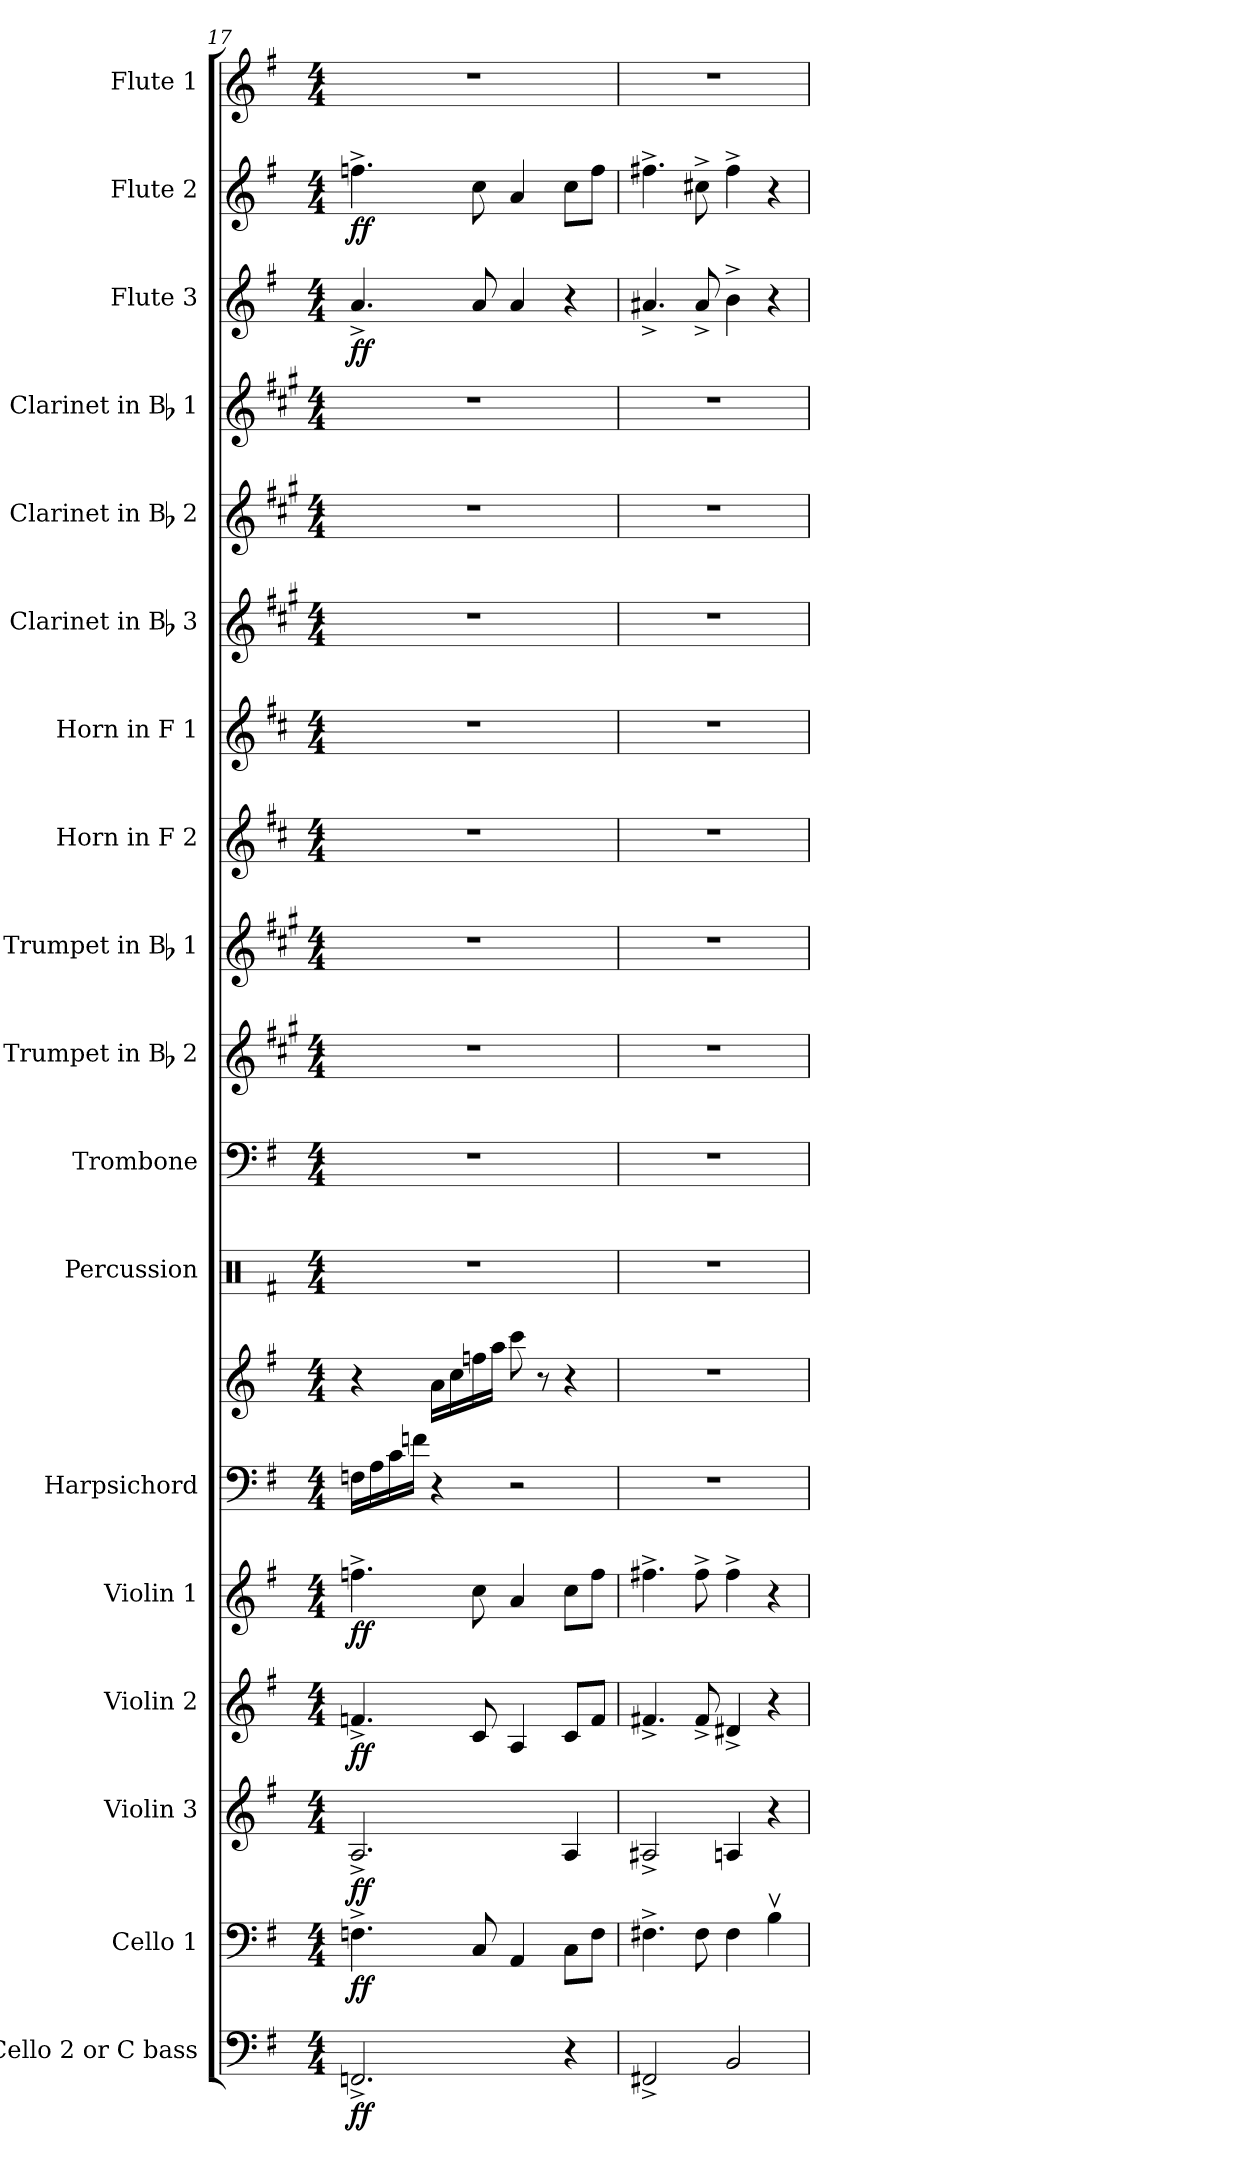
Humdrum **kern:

**kern	**dynam	**kern	**dynam	**kern	**dynam	**kern	**dynam	**kern	**dynam	**kern	**kern	**kern	**kern	**kern	**kern	**kern	**kern	**kern	**kern	**kern	**kern	**dynam	**kern	**dynam	**kern
*part18	*part18	*part17	*part17	*part16	*part16	*part15	*part15	*part14	*part14	*part13	*part13	*part12	*part11	*part10	*part9	*part8	*part7	*part6	*part5	*part4	*part3	*part3	*part2	*part2	*part1
*staff19	*staff19	*staff18	*staff18	*staff17	*staff17	*staff16	*staff16	*staff15	*staff15	*staff14	*staff13	*staff12	*staff11	*staff10	*staff9	*staff8	*staff7	*staff6	*staff5	*staff4	*staff3	*staff3	*staff2	*staff2	*staff1
*I"Cello 2 or C bass	*	*I"Cello 1	*	*I"Violin 3	*	*I"Violin 2	*	*I"Violin 1	*	*I"Harpsichord	*	*I"Percussion	*I"Trombone	*I"Trumpet in Bb 2	*I"Trumpet in Bb 1	*I"Horn in F 2	*I"Horn in F 1	*I"Clarinet in Bb 3	*I"Clarinet in Bb 2	*I"Clarinet in Bb 1	*I"Flute 3	*	*I"Flute 2	*	*I"Flute 1
*	*	*	*	*I'Vln. 3	*	*I'Vln. 2	*	*I'Vln. 1	*	*I'Hpschd.	*	*I'Perc.	*I'Tbn.	*	*	*I'Hn. 2	*I'Hn. 1	*	*	*	*I'Fl. 3	*	*I'Fl. 2	*	*I'Fl. 1
*clefF4	*	*clefF4	*	*clefG2	*	*clefG2	*	*clefG2	*	*clefF4	*clefG2	*clefX	*clefF4	*clefG2	*clefG2	*clefG2	*clefG2	*clefG2	*clefG2	*clefG2	*clefG2	*	*clefG2	*	*clefG2
*	*	*	*	*	*	*	*	*	*	*	*	*	*	*ITrd1c2	*ITrd1c2	*ITrd4c7	*ITrd4c7	*ITrd1c2	*ITrd1c2	*ITrd1c2	*	*	*	*	*
*k[f#]	*	*k[f#]	*	*k[f#]	*	*k[f#]	*	*k[f#]	*	*k[f#]	*k[f#]	*k[f#]	*k[f#]	*k[f#]	*k[f#]	*k[f#]	*k[f#]	*k[f#]	*k[f#]	*k[f#]	*k[f#]	*	*k[f#]	*	*k[f#]
*e:	*	*e:	*	*e:	*	*e:	*	*e:	*	*e:	*e:	*e:	*e:	*e:	*e:	*e:	*e:	*e:	*e:	*e:	*e:	*	*e:	*	*e:
*M4/4	*	*M4/4	*	*M4/4	*	*M4/4	*	*M4/4	*	*M4/4	*M4/4	*M4/4	*M4/4	*M4/4	*M4/4	*M4/4	*M4/4	*M4/4	*M4/4	*M4/4	*M4/4	*	*M4/4	*	*M4/4
=17	=17	=17	=17	=17	=17	=17	=17	=17	=17	=17	=17	=17	=17	=17	=17	=17	=17	=17	=17	=17	=17	=17	=17	=17	=17
!	!LO:DY:b	!	!LO:DY:b	!	!LO:DY:b	!	!LO:DY:b	!	!LO:DY:b	!	!	!	!	!	!	!	!	!	!	!	!	!LO:DY:b	!	!LO:DY:b	!
2.FFn^/	ff	4.Fn^\	ff	2.A^/	ff	4.fn^/	ff	4.ffn^\	ff	16Fn\LL	4r	1r	1r	1r	1r	1r	1r	1r	1r	1r	4.a^/	ff	4.ffn^\	ff	1r
.	.	.	.	.	.	.	.	.	.	16A\	.	.	.	.	.	.	.	.	.	.	.	.	.	.	.
.	.	.	.	.	.	.	.	.	.	16c\	.	.	.	.	.	.	.	.	.	.	.	.	.	.	.
.	.	.	.	.	.	.	.	.	.	16fn\JJ	.	.	.	.	.	.	.	.	.	.	.	.	.	.	.
.	.	.	.	.	.	.	.	.	.	4r	16a\LL	.	.	.	.	.	.	.	.	.	.	.	.	.	.
.	.	.	.	.	.	.	.	.	.	.	16cc\	.	.	.	.	.	.	.	.	.	.	.	.	.	.
.	.	8C/	.	.	.	8c/	.	8cc\	.	.	16ffn\	.	.	.	.	.	.	.	.	.	8a/	.	8cc\	.	.
.	.	.	.	.	.	.	.	.	.	.	16aa\JJ	.	.	.	.	.	.	.	.	.	.	.	.	.	.
.	.	4AA/	.	.	.	4A/	.	4a/	.	2r	8ccc\	.	.	.	.	.	.	.	.	.	4a/	.	4a/	.	.
.	.	.	.	.	.	.	.	.	.	.	8r	.	.	.	.	.	.	.	.	.	.	.	.	.	.
4r	.	8C\L	.	4A/	.	8c/L	.	8cc\L	.	.	4r	.	.	.	.	.	.	.	.	.	4r	.	8cc\L	.	.
.	.	8F\J	.	.	.	8f/J	.	8ff\J	.	.	.	.	.	.	.	.	.	.	.	.	.	.	8ff\J	.	.
=18	=18	=18	=18	=18	=18	=18	=18	=18	=18	=18	=18	=18	=18	=18	=18	=18	=18	=18	=18	=18	=18	=18	=18	=18	=18
2FF#X^/	.	4.F#X^\	.	2A#X^/	.	4.f#X^/	.	4.ff#X^\	.	1r	1r	1r	1r	1r	1r	1r	1r	1r	1r	1r	4.a#X^/	.	4.ff#X^\	.	1r
.	.	8F#\	.	.	.	8f#^/	.	8ff#^\	.	.	.	.	.	.	.	.	.	.	.	.	8a#^/	.	8cc#X^\	.	.
2BB/	.	4F#\	.	4An/	.	4d#X^/	.	4ff#^\	.	.	.	.	.	.	.	.	.	.	.	.	4b^\	.	4ff#^\	.	.
.	.	4Bv\	.	4r	.	4r	.	4r	.	.	.	.	.	.	.	.	.	.	.	.	4r	.	4r	.	.
=	=	=	=	=	=	=	=	=	=	=	=	=	=	=	=	=	=	=	=	=	=	=	=	=	=
*-	*-	*-	*-	*-	*-	*-	*-	*-	*-	*-	*-	*-	*-	*-	*-	*-	*-	*-	*-	*-	*-	*-	*-	*-	*-
